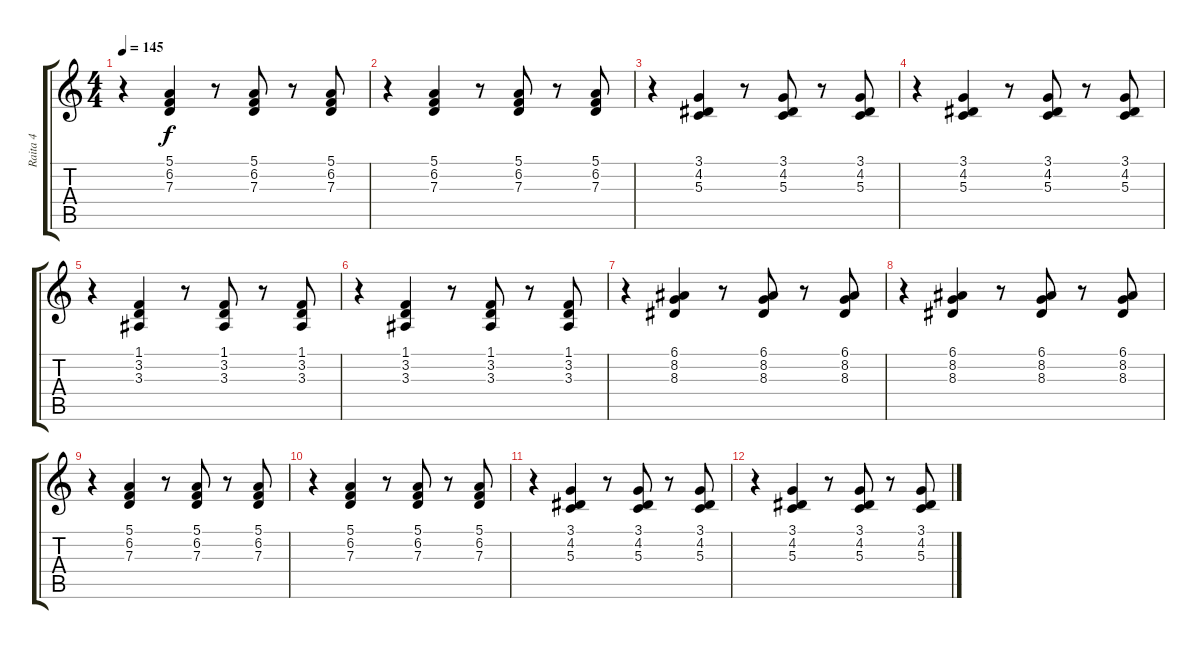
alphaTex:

\track ("Raita 4" "Raita 4") {instrument harmonica}
\staff {score tabs}
\tuning (E4 B3 G3 D3 A2 E2) {hide}
\ts (4 4)
\tempo 145
\clef g2
\ks c
r.4{dy f} (5.1 6.2 7.3).4 r.8 (5.1 6.2 7.3).8 r.8 (5.1 6.2 7.3).8 |
r.4 (5.1 6.2 7.3).4 r.8 (5.1 6.2 7.3).8 r.8 (5.1 6.2 7.3).8 |
r.4 (3.1 4.2 5.3).4 r.8 (3.1 4.2 5.3).8 r.8 (3.1 4.2 5.3).8 |
r.4 (3.1 4.2 5.3).4 r.8 (3.1 4.2 5.3).8 r.8 (3.1 4.2 5.3).8 |
r.4 (1.1 3.2 3.3).4 r.8 (1.1 3.2 3.3).8 r.8 (1.1 3.2 3.3).8 |
r.4 (1.1 3.2 3.3).4 r.8 (1.1 3.2 3.3).8 r.8 (1.1 3.2 3.3).8 |
r.4 (6.1 8.2 8.3).4 r.8 (6.1 8.2 8.3).8 r.8 (6.1 8.2 8.3).8 |
r.4 (6.1 8.2 8.3).4 r.8 (6.1 8.2 8.3).8 r.8 (6.1 8.2 8.3).8 |
r.4 (5.1 6.2 7.3).4 r.8 (5.1 6.2 7.3).8 r.8 (5.1 6.2 7.3).8 |
r.4 (5.1 6.2 7.3).4 r.8 (5.1 6.2 7.3).8 r.8 (5.1 6.2 7.3).8 |
r.4 (3.1 4.2 5.3).4 r.8 (3.1 4.2 5.3).8 r.8 (3.1 4.2 5.3).8 |
r.4 (3.1 4.2 5.3).4 r.8 (3.1 4.2 5.3).8 r.8 (3.1 4.2 5.3).8
